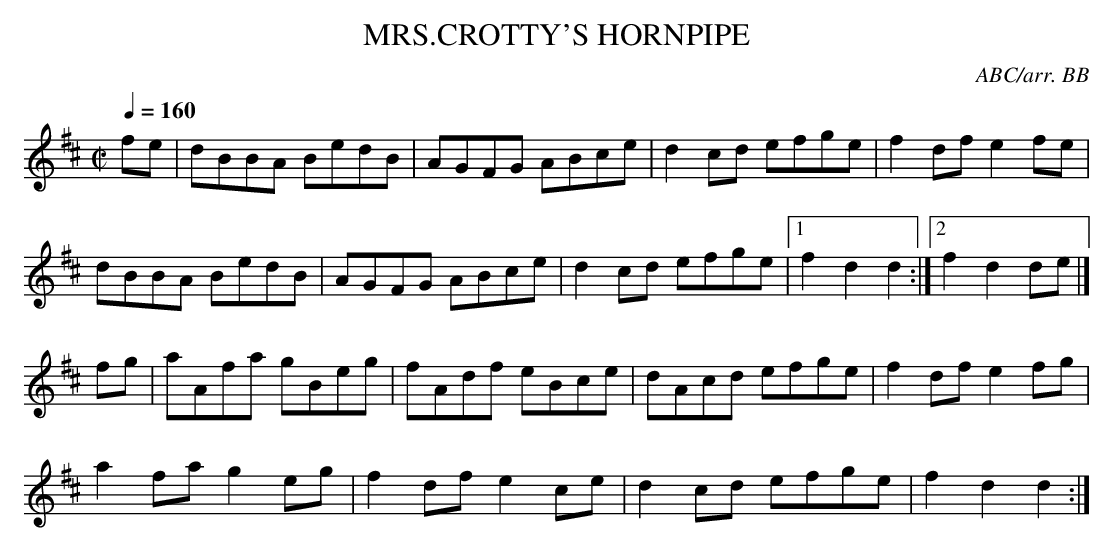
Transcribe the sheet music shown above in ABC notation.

X:1
T:MRS.CROTTY'S HORNPIPE
C:ABC/arr. BB
Q:1/4=160
L:1/8
M:C|
K:D % source key = C
fe|dBBA BedB|AGFG ABce|d2cd efge|f2df e2fe|
dBBA BedB|AGFG ABce|d2 cd efge|1 f2 d2 d2:|\
[2 f2 d2 de|]
fg|aAfa gBeg|fAdf eBce|dAcd efge|f2df e2 fg|
a2fa g2eg|f2df e2ce|d2 cd efge|f2 d2 d2:|
